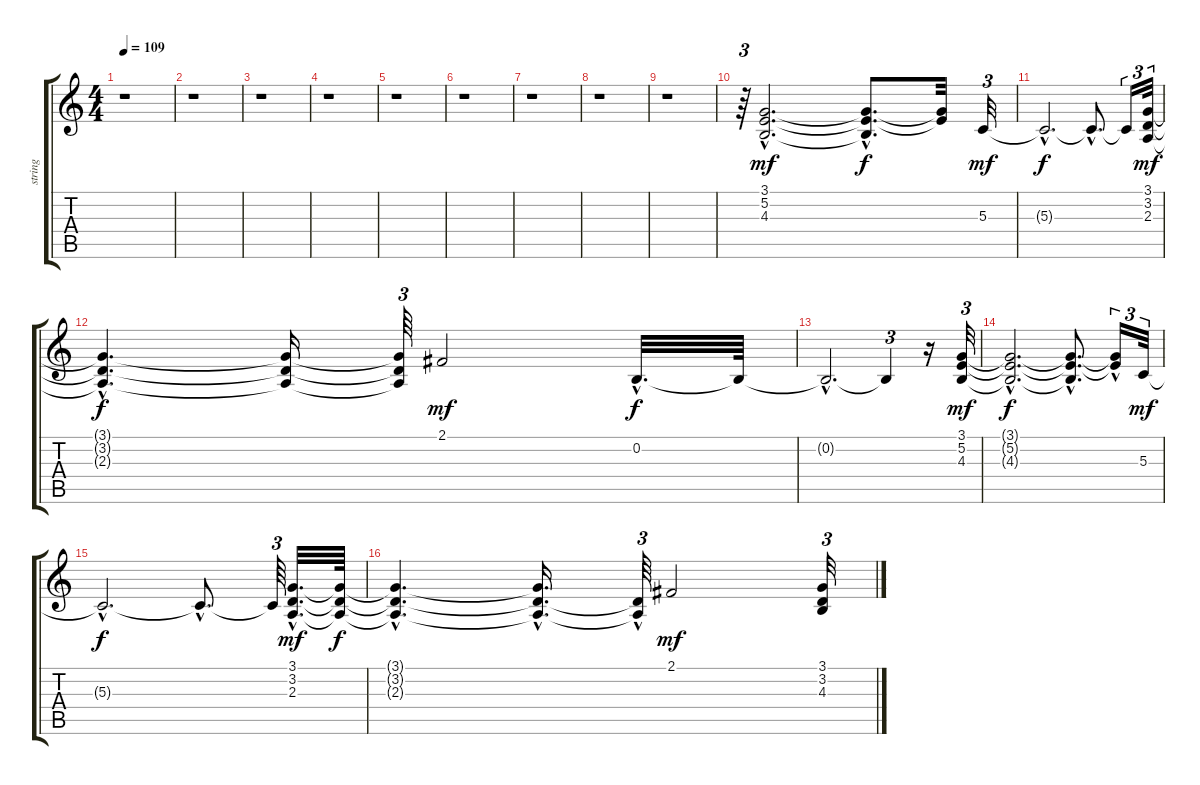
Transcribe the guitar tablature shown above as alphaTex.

\track ("string" "string") {instrument synthstrings1}
\staff {score tabs}
\tuning (E4 B3 G3 D3 A2 E2) {hide}
\ts (4 4)
\tempo 109
\clef g2
\ks c
r.1{dy f} |
r.1 |
r.1 |
r.1 |
r.1 |
r.1 |
r.1 |
r.1 |
r.1 |
r.64{tu (3 2)} (3.1{hac} 5.2{hac} 4.3{hac}).2{d dy mf} (3.1{hac t} 5.2{hac t} 4.3{t}).8{d dy f} (3.1{t} 5.2{t}).32 5.3.32{tu (3 2) dy mf} |
5.3{hac t}.2{d dy f} 5.3{hac t}.8{d} 5.3{t}.16{tu (3 2)} (3.1 3.2 2.3).32{tu (3 2) dy mf} |
(3.1{hac t} 3.2{hac t} 2.3{hac t}).4{d dy f} (3.1{t} 3.2{t} 2.3{t}).16 (3.1{t} 3.2{t} 2.3{t}).64{tu (3 2)} 2.1.2{dy mf} 0.2{hac}.32{d dy f} 0.2{t}.64 |
0.2{hac t}.2{d} 0.2{t}.4{tu (3 2)} r.16 (3.1 5.2 4.3).32{tu (3 2) dy mf} |
(3.1{hac t} 5.2{hac t} 4.3{hac t}).2{d dy f} (3.1{hac t} 5.2{hac t} 4.3{t}).8{d} (3.1{hac t} 5.2{t}).16{tu (3 2)} 5.3.32{tu (3 2) dy mf} |
5.3{hac t}.2{d dy f} 5.3{hac t}.8{d} 5.3{t}.64{tu (3 2)} (3.1{hac} 3.2{hac} 2.3{hac}).32{d dy mf} (3.1{t} 3.2{t} 2.3{t}).64{dy f} |
(3.1{hac t} 3.2{hac t} 2.3{hac t}).4{d} (3.1{hac t} 3.2{hac t} 2.3{hac t}).16{d} (3.2{hac t} 2.3{t}).64{tu (3 2)} 2.1.2{dy mf} (3.1 3.2 4.3).32{tu (3 2)}
